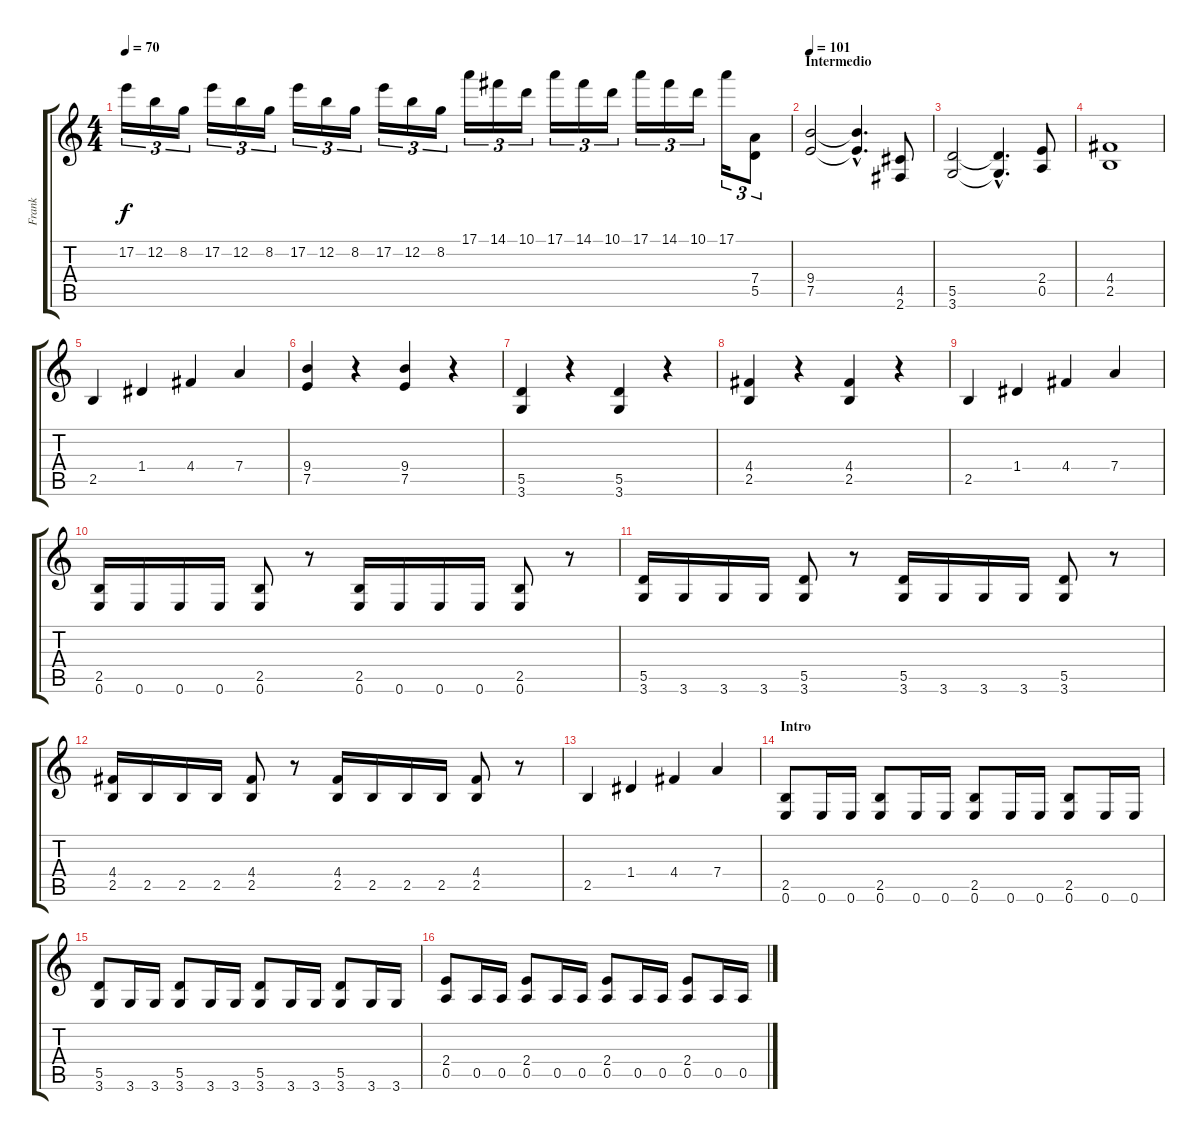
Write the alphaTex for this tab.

\track ("Frank" "Frank") {instrument distortionguitar}
\staff {score tabs}
\tuning (E4 B3 G3 D3 A2 E2) {hide}
\ts (4 4)
\tempo 70
\clef g2
\ks c
17.2.16{tu (3 2) dy f} 12.2.16{tu (3 2)} 8.2.16{tu (3 2)} 17.2.16{tu (3 2)} 12.2.16{tu (3 2)} 8.2.16{tu (3 2)} 17.2.16{tu (3 2)} 12.2.16{tu (3 2)} 8.2.16{tu (3 2)} 17.2.16{tu (3 2)} 12.2.16{tu (3 2)} 8.2.16{tu (3 2)} 17.1.16{tu (3 2)} 14.1.16{tu (3 2)} 10.1.16{tu (3 2)} 17.1.16{tu (3 2)} 14.1.16{tu (3 2)} 10.1.16{tu (3 2)} 17.1.16{tu (3 2)} 14.1.16{tu (3 2)} 10.1.16{tu (3 2)} 17.1.16{tu (3 2)} (7.4 5.5).8{tu (3 2) balance 8} |
\section ("" "Intermedio")
\tempo 101
(9.4 7.5).2{volume 13 balance 8} (9.4{hac t} 7.5{hac t}).4{d} (4.5 2.6).8 |
(5.5 3.6).2 (5.5{hac t} 3.6{hac t}).4{d} (2.4 0.5).8 |
(4.4 2.5).1 |
2.5.4 1.4.4 4.4.4 7.4.4 |
(9.4 7.5).4 r.4 (9.4 7.5).4 r.4 |
(5.5 3.6).4 r.4 (5.5 3.6).4 r.4 |
(4.4 2.5).4 r.4 (4.4 2.5).4 r.4 |
2.5.4 1.4.4 4.4.4 7.4.4 |
(2.5 0.6).16 0.6.16 0.6.16 0.6.16 (2.5 0.6).8 r.8 (2.5 0.6).16 0.6.16 0.6.16 0.6.16 (2.5 0.6).8 r.8 |
(5.5 3.6).16 3.6.16 3.6.16 3.6.16 (5.5 3.6).8 r.8 (5.5 3.6).16 3.6.16 3.6.16 3.6.16 (5.5 3.6).8 r.8 |
(4.4 2.5).16 2.5.16 2.5.16 2.5.16 (4.4 2.5).8 r.8 (4.4 2.5).16 2.5.16 2.5.16 2.5.16 (4.4 2.5).8 r.8 |
2.5.4 1.4.4 4.4.4 7.4.4 |
\section ("" "Intro")
(2.5 0.6).8{volume 13 balance 8 instrument distortionguitar} 0.6.16 0.6.16 (2.5 0.6).8 0.6.16 0.6.16 (2.5 0.6).8 0.6.16 0.6.16 (2.5 0.6).8 0.6.16 0.6.16 |
(5.5 3.6).8 3.6.16 3.6.16 (5.5 3.6).8 3.6.16 3.6.16 (5.5 3.6).8 3.6.16 3.6.16 (5.5 3.6).8 3.6.16 3.6.16 |
(2.4 0.5).8 0.5.16 0.5.16 (2.4 0.5).8 0.5.16 0.5.16 (2.4 0.5).8 0.5.16 0.5.16 (2.4 0.5).8 0.5.16 0.5.16
